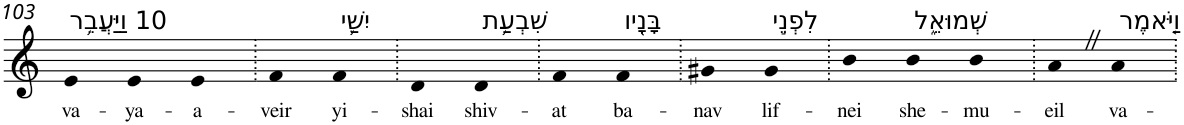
**kern	**text
*part1	*part1
*staff1	*staff1
*I"Piano	*
*I'Pno	*
!!LO:PB:g=z
*clefG2	*
*k[]	*
=103	=103
!LO:TX:a:t=10 וַיַּעֲבֵ֥ר	!
!	!LO:LY:b
4e	va-
!	!LO:LY:b
4e	-ya-
!	!LO:LY:b
4e	-a-
=104.	=104.
!	!LO:LY:b
4f	-veir
!LO:TX:a:t=יִשַׁ֛י	!
!	!LO:LY:b
4f	yi-
=105.	=105.
!	!LO:LY:b
4d	-shai
!LO:TX:a:t=שִׁבְעַ֥ת	!
!	!LO:LY:b
4d	shiv-
=106.	=106.
!	!LO:LY:b
4f	-at
!LO:TX:a:t=בָּנָ֖יו	!
!	!LO:LY:b
4f	ba-
=107.	=107.
!	!LO:LY:b
4g#X	-nav
!LO:TX:a:t=לִפְנֵ֣י	!
!	!LO:LY:b
4g#	lif-
=108.	=108.
!	!LO:LY:b
4b	-nei
!LO:TX:a:t=שְׁמוּאֵ֑ל	!
!	!LO:LY:b
4b	she-
!	!LO:LY:b
4b	-mu-
=109.	=109.
!	!LO:LY:b
4aZ	-eil
!LO:TX:a:t=וַיֹּ֤אמֶר	!
!	!LO:LY:b
4a	va-
=.	=.
*-	*-
